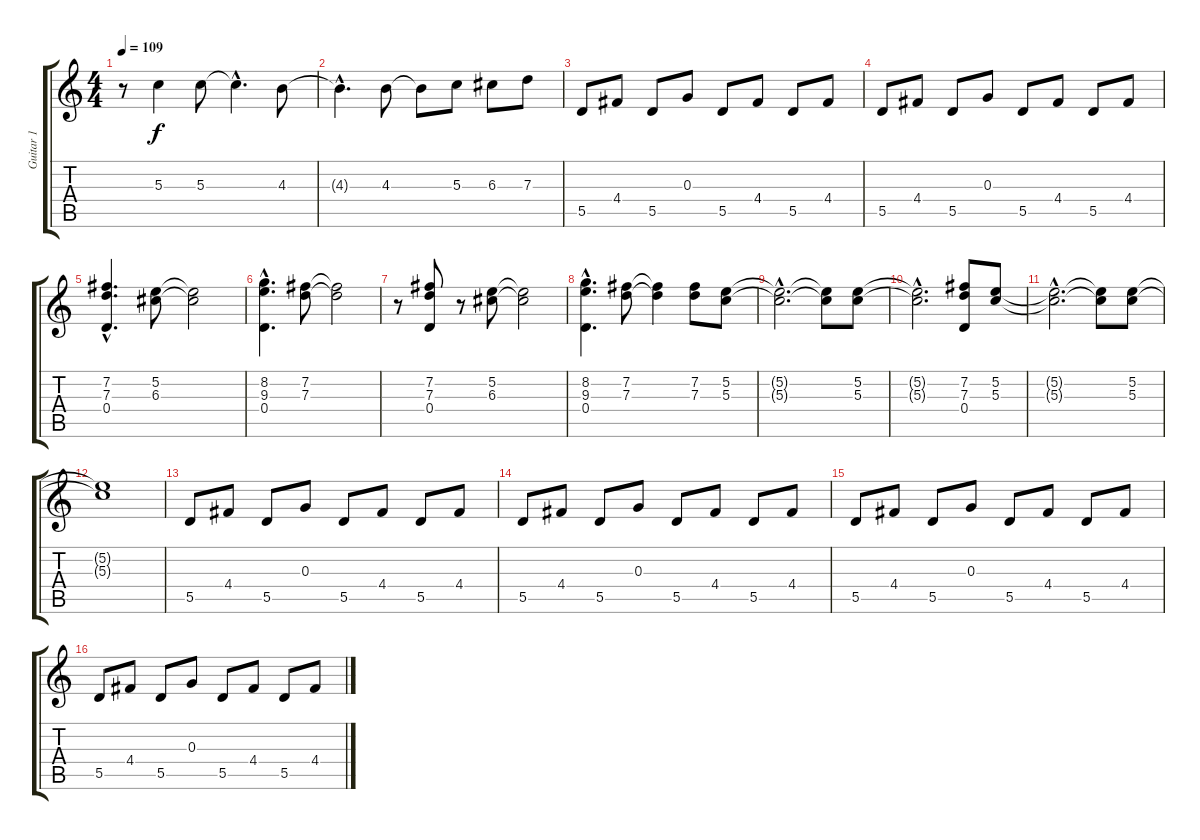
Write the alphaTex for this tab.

\track ("Guitar 1" "Guitar 1") {instrument acousticguitarnylon}
\staff {score tabs}
\tuning (E4 B3 G3 D3 A2 E2) {hide}
\ts (4 4)
\tempo 109
\clef g2
\ks c
r.8{dy f} 5.3.4 5.3.8 5.3{hac t}.4{d} 4.3.8 |
4.3{hac t}.4{d} 4.3.8 4.3{t}.8 5.3.8 6.3.8 7.3.8 |
5.5.8 4.4.8 5.5.8 0.3.8 5.5.8 4.4.8 5.5.8 4.4.8 |
5.5.8 4.4.8 5.5.8 0.3.8 5.5.8 4.4.8 5.5.8 4.4.8 |
(7.2{hac} 7.3{hac} 0.4{hac}).4{d} (5.2 6.3).8 (5.2{t} 6.3{t}).2 |
(8.2{hac} 9.3{hac} 0.4{hac}).4{d} (7.2 7.3).8 (7.2{t} 7.3{t}).2 |
r.8 (7.2 7.3 0.4).8 r.8 (5.2 6.3).8 (5.2{t} 6.3{t}).2 |
(8.2{hac} 9.3{hac} 0.4{hac}).4{d} (7.2 7.3).8 (7.2{t} 7.3{t}).4 (7.2 7.3).8 (5.2 5.3).8 |
(5.2{hac t} 5.3{hac t}).2{d} (5.2{t} 5.3{t}).8 (5.2 5.3).8 |
(5.2{hac t} 5.3{hac t}).2{d} (7.2 7.3 0.4).8 (5.2 5.3).8 |
(5.2{hac t} 5.3{hac t}).2{d} (5.2{t} 5.3{t}).8 (5.2 5.3).8 |
(5.2{t} 5.3{t}).1 |
5.5.8 4.4.8 5.5.8 0.3.8 5.5.8 4.4.8 5.5.8 4.4.8 |
5.5.8 4.4.8 5.5.8 0.3.8 5.5.8 4.4.8 5.5.8 4.4.8 |
5.5.8 4.4.8 5.5.8 0.3.8 5.5.8 4.4.8 5.5.8 4.4.8 |
5.5.8 4.4.8 5.5.8 0.3.8 5.5.8 4.4.8 5.5.8 4.4.8
